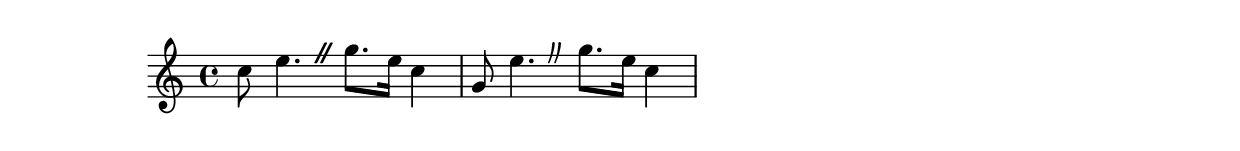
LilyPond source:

\version "2.12.0"
\header {
  lsrtags = "expressive-marks,tweaks-and-overrides"
  texidoc = "
Caesura marks can be created by overriding the @code{'text}
property of the @code{BreathingSign} object.  A curved caesura
mark is also available.
"
  doctitle = "Inserting a caesura"
}

\relative c'' {
  \override BreathingSign #'text = \markup {
    \musicglyph #"scripts.caesura.straight"
  }
  c8 e4. \breathe g8. e16 c4

  \override BreathingSign #'text = \markup {
    \musicglyph #"scripts.caesura.curved"
  }
  g8 e'4. \breathe g8. e16 c4
}
